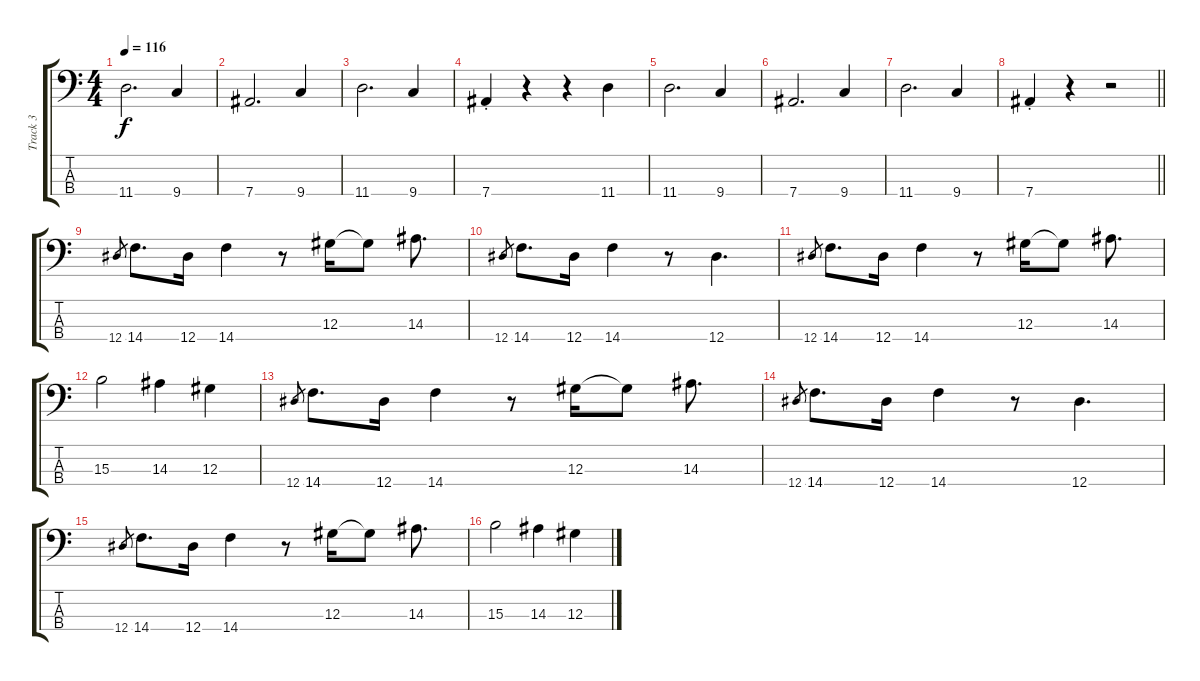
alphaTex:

\track ("Track 3" "Track 3") {instrument electricbassfinger}
\staff {score tabs}
\tuning (Gb2 Db2 Ab1 Eb1) {hide}
\ts (4 4)
\tempo 116
\clef f4
\ks c
11.4.2{d dy f} 9.4.4 |
7.4.2{d} 9.4.4 |
11.4.2{d} 9.4.4 |
7.4{st}.4 r.4 r.4 11.4.4 |
11.4.2{d} 9.4.4 |
7.4.2{d} 9.4.4 |
11.4.2{d} 9.4.4 |
\barLineRight lightlight
7.4{st}.4 r.4 r.2 |
12.4.8{gr} 14.4.8{d} 12.4.16 14.4.4 r.8 12.3.16 12.3{t}.8 14.3.8{d} |
12.4.8{gr} 14.4.8{d} 12.4.16 14.4.4 r.8 12.4.4{d} |
12.4.8{gr} 14.4.8{d} 12.4.16 14.4.4 r.8 12.3.16 12.3{t}.8 14.3.8{d} |
15.3.2 14.3.4 12.3.4 |
12.4.8{gr} 14.4.8{d} 12.4.16 14.4.4 r.8 12.3.16 12.3{t}.8 14.3.8{d} |
12.4.8{gr} 14.4.8{d} 12.4.16 14.4.4 r.8 12.4.4{d} |
12.4.8{gr} 14.4.8{d} 12.4.16 14.4.4 r.8 12.3.16 12.3{t}.8 14.3.8{d} |
15.3.2 14.3.4 12.3.4
